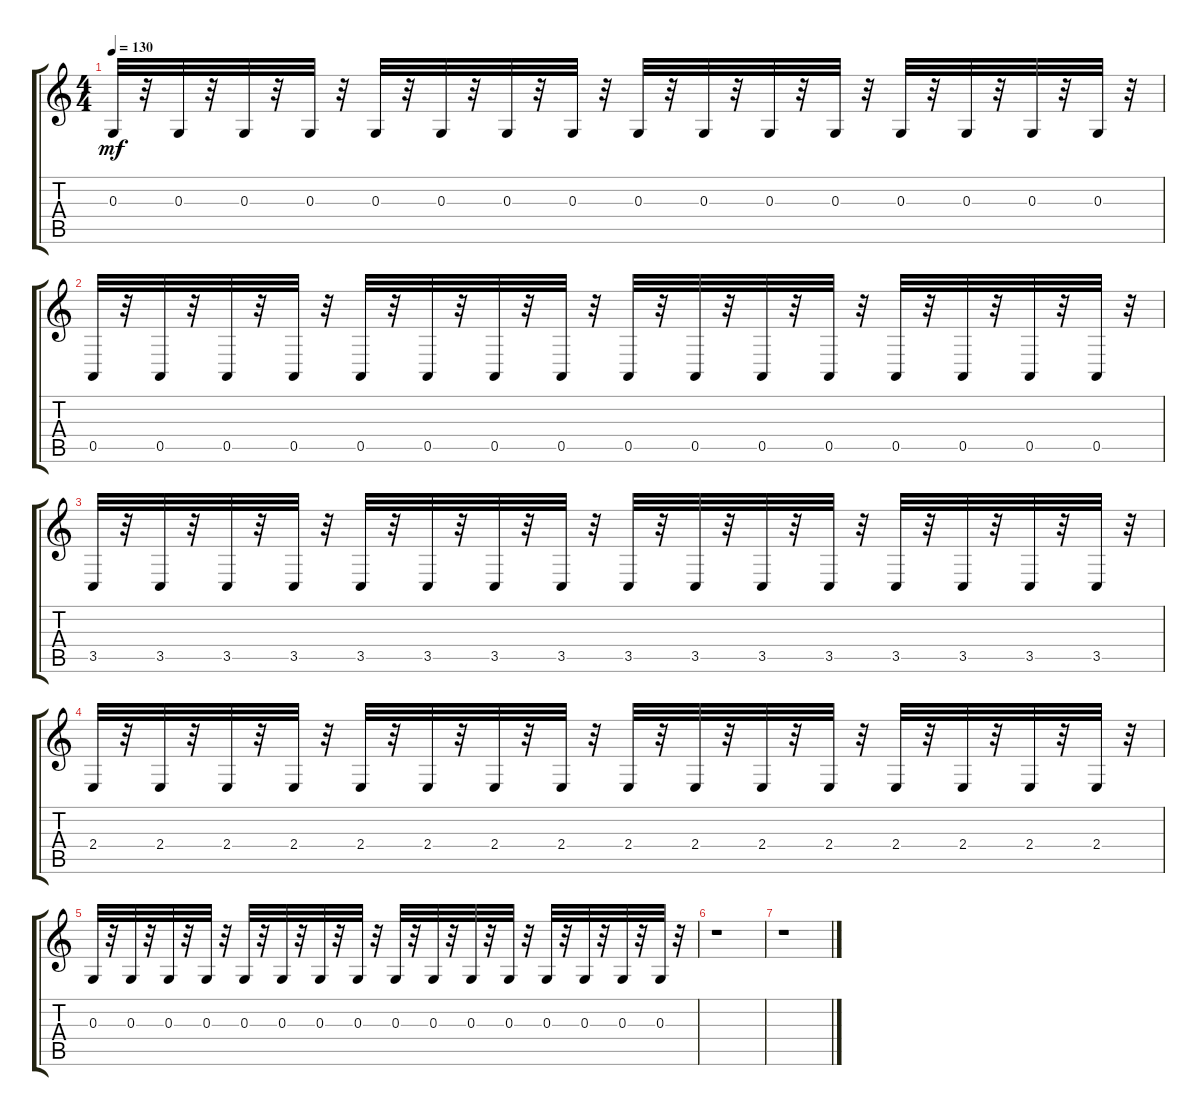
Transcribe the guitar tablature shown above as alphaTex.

\track "" {instrument lead8bassandlead}
\staff {score tabs}
\tuning (E4 B3 G3 D3 A2 E2) {hide}
\ts (4 4)
\tempo 130
\clef g2
\ks c
0.3.32{dy mf} r.32 0.3.32 r.32 0.3.32 r.32 0.3.32 r.32 0.3.32 r.32 0.3.32 r.32 0.3.32 r.32 0.3.32 r.32 0.3.32 r.32 0.3.32 r.32 0.3.32 r.32 0.3.32 r.32 0.3.32 r.32 0.3.32 r.32 0.3.32 r.32 0.3.32 r.32 |
0.5.32 r.32 0.5.32 r.32 0.5.32 r.32 0.5.32 r.32 0.5.32 r.32 0.5.32 r.32 0.5.32 r.32 0.5.32 r.32 0.5.32 r.32 0.5.32 r.32 0.5.32 r.32 0.5.32 r.32 0.5.32 r.32 0.5.32 r.32 0.5.32 r.32 0.5.32 r.32 |
3.5.32 r.32 3.5.32 r.32 3.5.32 r.32 3.5.32 r.32 3.5.32 r.32 3.5.32 r.32 3.5.32 r.32 3.5.32 r.32 3.5.32 r.32 3.5.32 r.32 3.5.32 r.32 3.5.32 r.32 3.5.32 r.32 3.5.32 r.32 3.5.32 r.32 3.5.32 r.32 |
2.4.32 r.32 2.4.32 r.32 2.4.32 r.32 2.4.32 r.32 2.4.32 r.32 2.4.32 r.32 2.4.32 r.32 2.4.32 r.32 2.4.32 r.32 2.4.32 r.32 2.4.32 r.32 2.4.32 r.32 2.4.32 r.32 2.4.32 r.32 2.4.32 r.32 2.4.32 r.32 |
0.3.32 r.32 0.3.32 r.32 0.3.32 r.32 0.3.32 r.32 0.3.32 r.32 0.3.32 r.32 0.3.32 r.32 0.3.32 r.32 0.3.32 r.32 0.3.32 r.32 0.3.32 r.32 0.3.32 r.32 0.3.32 r.32 0.3.32 r.32 0.3.32 r.32 0.3.32 r.32 |
r.1 |
r.1
